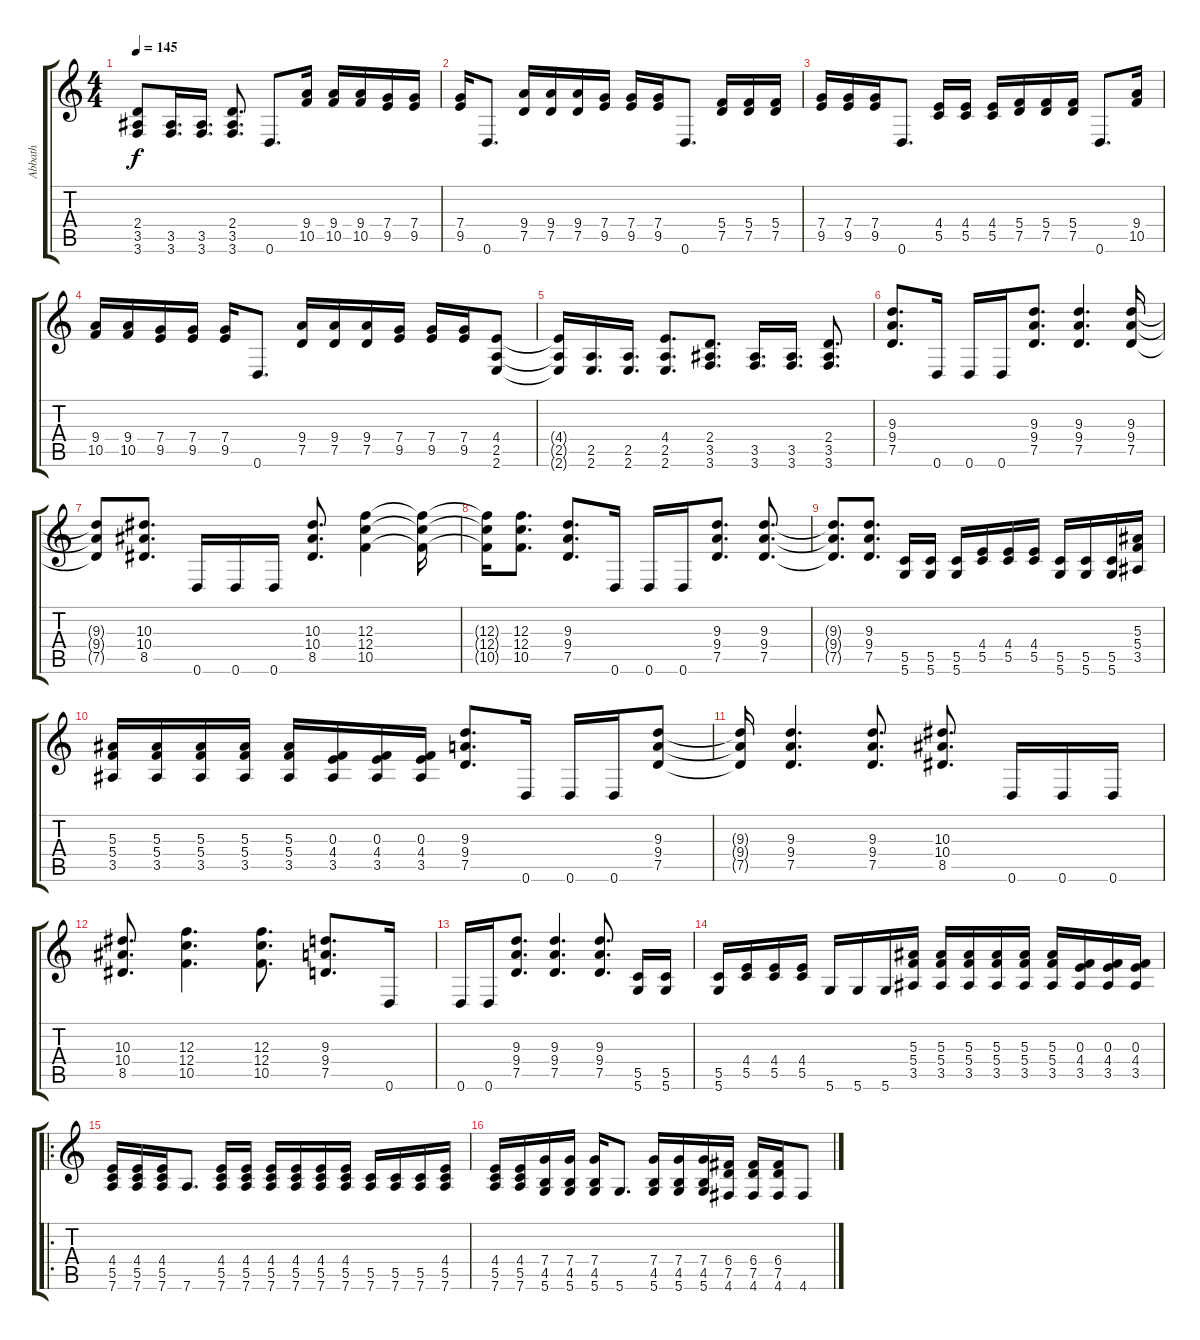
\track ("Abbath" "Abbath") {instrument distortionguitar}
\staff {score tabs}
\tuning (D4 A3 F3 C3 G2 D2) {hide}
\ts (4 4)
\tempo 145
\clef g2
\ks c
(2.4{t} 3.5{t} 3.6{t}).8{dy f} (3.5 3.6).16{d} (3.5 3.6).16{d} (2.4 3.5 3.6).8{d} 0.6.8{d} (9.4 10.5).16 (9.4 10.5).16 (9.4 10.5).16 (7.4 9.5).16 (7.4 9.5).16 |
(7.4 9.5).16 0.6.8{d} (9.4 7.5).16 (9.4 7.5).16 (9.4 7.5).16 (7.4 9.5).16 (7.4 9.5).16 (7.4 9.5).16 0.6.8{d} (5.4 7.5).16 (5.4 7.5).16 (5.4 7.5).16 |
(7.4 9.5).16 (7.4 9.5).16 (7.4 9.5).16 0.6.8{d} (4.4 5.5).16 (4.4 5.5).16 (4.4 5.5).16 (5.4 7.5).16 (5.4 7.5).16 (5.4 7.5).16 0.6.8{d} (9.4 10.5).16 |
(9.4 10.5).16 (9.4 10.5).16 (7.4 9.5).16 (7.4 9.5).16 (7.4 9.5).16 0.6.8{d} (9.4 7.5).16 (9.4 7.5).16 (9.4 7.5).16 (7.4 9.5).16 (7.4 9.5).16 (7.4 9.5).16 (4.4 2.5 2.6).8 |
(4.4{t} 2.5{t} 2.6{t}).16 (2.5 2.6).16{d} (2.5 2.6).16{d} (4.4 2.5 2.6).8{d} (2.4 3.5 3.6).8{d} (3.5 3.6).16{d} (3.5 3.6).16{d} (2.4 3.5 3.6).8{d} |
(9.3 9.4 7.5).8{d} 0.6.16 0.6.16 0.6.16 (9.3 9.4 7.5).8{d} (9.3 9.4 7.5).4{d} (9.3 9.4 7.5).16 |
(9.3{t} 9.4{t} 7.5{t}).8 (10.3 10.4 8.5).8{d} 0.6.16 0.6.16 0.6.16 (10.3 10.4 8.5).8{d} (12.3 12.4 10.5).4 (12.3{t} 12.4{t} 10.5{t}).16 |
(12.3{t} 12.4{t} 10.5{t}).16 (12.3 12.4 10.5).8{d} (9.3 9.4 7.5).8{d} 0.6.16 0.6.16 0.6.16 (9.3 9.4 7.5).8{d} (9.3 9.4 7.5).8{d} |
(9.3{t} 9.4{t} 7.5{t}).8{d} (9.3 9.4 7.5).8{d} (5.5 5.6).16 (5.5 5.6).16 (5.5 5.6).16 (4.4 5.5).16 (4.4 5.5).16 (4.4 5.5).16 (5.5 5.6).16 (5.5 5.6).16 (5.5 5.6).16 (5.3 5.4 3.5).16 |
(5.3 5.4 3.5).16 (5.3 5.4 3.5).16 (5.3 5.4 3.5).16 (5.3 5.4 3.5).16 (5.3 5.4 3.5).16 (0.3 4.4 3.5).16 (0.3 4.4 3.5).16 (0.3 4.4 3.5).16 (9.3 9.4 7.5).8{d} 0.6.16 0.6.16 0.6.16 (9.3 9.4 7.5).8 |
(9.3{t} 9.4{t} 7.5{t}).16 (9.3 9.4 7.5).4{d} (9.3 9.4 7.5).8{d} (10.3 10.4 8.5).8{d} 0.6.16 0.6.16 0.6.16 |
(10.3 10.4 8.5).8{d} (12.3 12.4 10.5).4{d} (12.3 12.4 10.5).8{d} (9.3 9.4 7.5).8{d} 0.6.16 |
0.6.16 0.6.16 (9.3 9.4 7.5).8{d} (9.3 9.4 7.5).4{d} (9.3 9.4 7.5).8{d} (5.5 5.6).16 (5.5 5.6).16 |
(5.5 5.6).16 (4.4 5.5).16 (4.4 5.5).16 (4.4 5.5).16 5.6.16 5.6.16 5.6.16 (5.3 5.4 3.5).16 (5.3 5.4 3.5).16 (5.3 5.4 3.5).16 (5.3 5.4 3.5).16 (5.3 5.4 3.5).16 (5.3 5.4 3.5).16 (0.3 4.4 3.5).16 (0.3 4.4 3.5).16 (0.3 4.4 3.5).16 |
\ro
(4.4 5.5 7.6).16 (4.4 5.5 7.6).16 (4.4 5.5 7.6).16 7.6.8{d} (4.4 5.5 7.6).16 (4.4 5.5 7.6).16 (4.4 5.5 7.6).16 (4.4 5.5 7.6).16 (4.4 5.5 7.6).16 (4.4 5.5 7.6).16 (5.5 7.6).16 (5.5 7.6).16 (5.5 7.6).16 (4.4 5.5 7.6).16 |
(4.4 5.5 7.6).16 (4.4 5.5 7.6).16 (7.4 4.5 5.6).16 (7.4 4.5 5.6).16 (7.4 4.5 5.6).16 5.6.8{d} (7.4 4.5 5.6).16 (7.4 4.5 5.6).16 (7.4 4.5 5.6).16 (6.4 7.5 4.6).16 (6.4 7.5 4.6).16 (6.4 7.5 4.6).16 4.6.8
